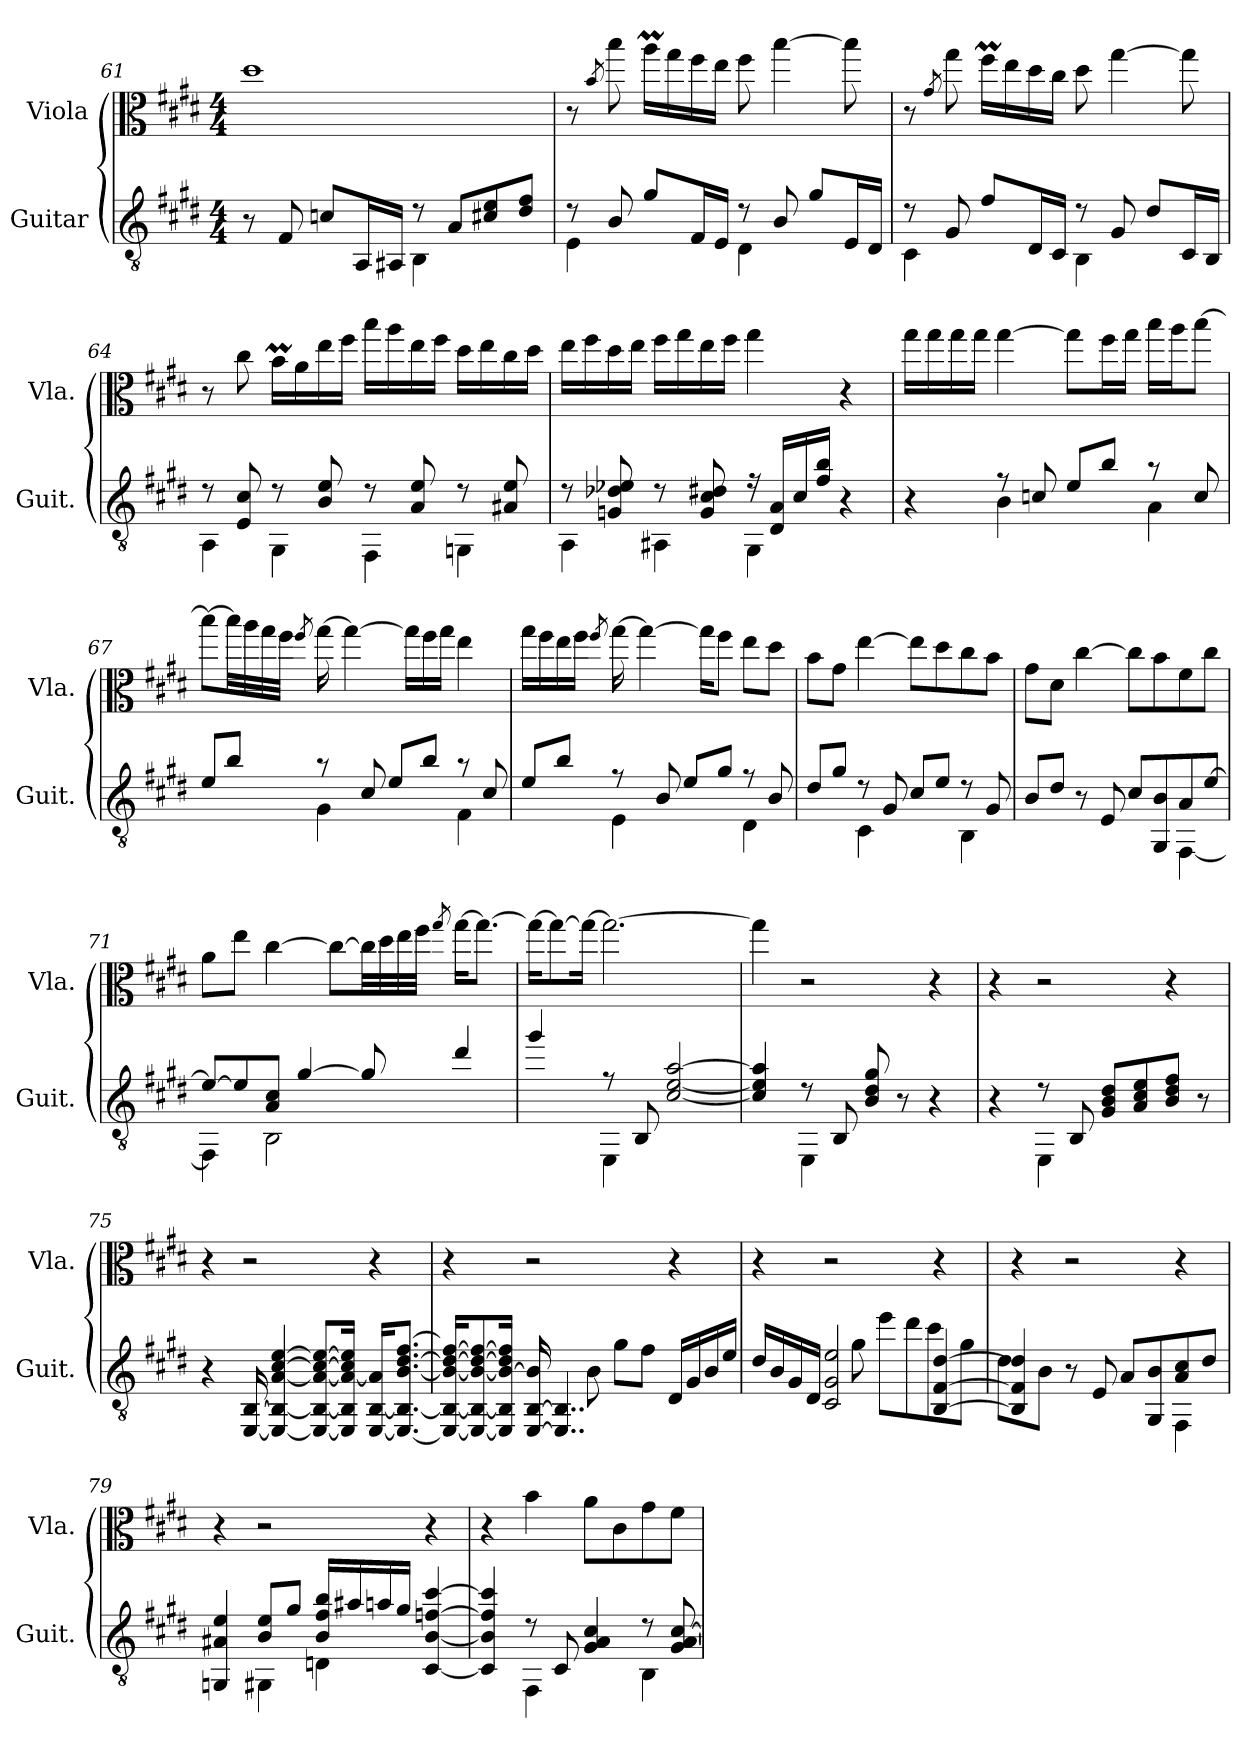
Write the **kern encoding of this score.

**kern	**kern
*part2	*part1
*staff2	*staff1
*I"Guitar	*I"Viola
*I'Guit.	*I'Vla.
*clefGv2	*clefC3
*k[f#c#g#d#]	*k[f#c#g#d#]
*M4/4	*M4/4
=61	=61
*^	*
8r	2ryy	1dd#
8F#/	.	.
8cn/L	.	.
16AA/L	.	.
16AA#X/JJ	.	.
8r	4BB\	.
8A/L	.	.
8c#X/ 8e/	4ryy	.
8d#/ 8f#/J	.	.
=62	=62	=62
8r	4E\	8r
.	.	8qb/
8B/	.	8bb\
8g#/L	4ryy	16aaM\LL
.	.	16gg#\
16F#/L	.	16ff#\
16E/JJ	.	16ee\JJ
8r	4D#\	8ff#\
8B/	.	[4bb\
8g#/L	4ryy	.
16E/L	.	8bb\]
16D#/JJ	.	.
!!LO:LB:g=z
=63	=63	=63
8r	4C#\	8r
.	.	8qg#/
8G#/	.	8gg#\
8f#/L	4ryy	16ff#M\LL
.	.	16ee\
16D#/L	.	16dd#\
16C#/JJ	.	16cc#\JJ
8r	4BB\	8dd#\
8G#/	.	[4gg#\
8d#/L	4ryy	.
16C#/L	.	8gg#\]
16BB/JJ	.	.
=64	=64	=64
8r	4AA\	8r
8E/ 8c#/	.	8cc#\
8r	4GG#\	16bM\LL
.	.	16a\
8B/ 8e/	.	16ee\
.	.	16ff#\JJ
8r	4FF#\	16bb\LL
.	.	16aa\
8A/ 8e/	.	16ee\
.	.	16ff#\JJ
8r	4GGn\	16dd#\LL
.	.	16ee\
8A#X/ 8e/	.	16cc#\
.	.	16dd#\JJ
!!LO:LB:g=z
=65	=65	=65
8r	4AA\	16ee\LL
.	.	16ff#\
8Gn/ 8d-X/ 8e-X/	.	16dd#\
.	.	16ee\JJ
8r	4AA#X\	16ff#\LL
.	.	16gg#\
8G/ 8c#/ 8d#X/	.	16ee\
.	.	16ff#\JJ
16r	4GG#\	4gg#\
16D#/ 16A/LL	.	.
16c#/	.	.
16f#/ 16b/JJ	.	.
4r	4ryy	4r
=66	=66	=66
4r	4ryy	16gg#\LL
.	.	16gg#\
.	.	16gg#\
.	.	16gg#\JJ
8r	4B\	[4gg#\
8cn/	.	.
8e/L	4ryy	8gg#\L]
8b/J	.	16ff#\L
.	.	16gg#\JJ
8r	4A\	16bb\LL
.	.	16aa\J
8c/	.	[8bb\J
!!LO:PB:g=z
=67	=67	=67
8e/L	4ryy	8bb\L_
8b/J	.	32bb\LL]
.	.	32aa\
.	.	32gg#\
.	.	32ff#\JJJ
.	.	8qff#/
8r	4G#\	[16gg#\
.	.	4gg#\_
8c#/	.	.
8e/L	4ryy	.
.	.	16gg#\LL]
8b/J	.	16ff#\
.	.	16gg#\JJ
8r	4F#\	4ee\
8c#/	.	.
=68	=68	=68
8e/L	4ryy	16gg#\LL
.	.	16ff#\
8b/J	.	16ee\
.	.	16ff#\JJ
.	.	8qff#/
8r	4E\	[16gg#\
.	.	4gg#\_
8B/	.	.
8e/L	4ryy	.
.	.	16gg#\KL]
8g#/J	.	8ff#\J
8r	4D#\	8ee\L
8B/	.	8dd#\J
!!LO:LB:g=z
=69	=69	=69
8d#/L	4ryy	8b\L
8g#/J	.	8g#\J
8r	4C#\	[4ee\
8G#/	.	.
8c#/L	4ryy	8ee\L]
8e/J	.	8dd#\
8r	4BB\	8cc#\
8G#/	.	8b\J
=70	=70	=70
8B/L	2.ryy	8g#\L
8d#/J	.	8d#\J
8r	.	[4cc#\
8E/	.	.
8c#/L	.	8cc#\L]
8GG#/ 8B/	.	8b\
8A/	[4FF#\	8f#\
[8e/J	.	8cc#\J
=71	=71	=71
8e/L_	4FF#\]	8a\L
8e/]	.	8ee\J
8A/ 8c#/J	2BB\	[4cc#\
[4g#/	.	.
.	.	8cc#\L_
8g#/]	.	32cc#\LL]
.	.	32dd#\
.	.	32ee\
.	.	32ff#\JJJ
.	.	8qgg#/
4dd#/	4ryy	[16gg#\KL
.	.	8.gg#\J_
!!LO:LB:g=z
=72	=72	=72
4gg#/	4ryy	16gg#\KL_
.	.	8gg#\_
.	.	16gg#\Jk_
8r	4EE\	2.gg#\_
8BB/	.	.
[2c#/ [2e/ [2a/	2ryy	.
=73	=73	=73
4c#/] 4e/] 4a/]	4ryy	4gg#\]
8r	4EE\	2r
8BB/	.	.
8B/ 8d#/ 8g#/	2ryy	.
8r	.	.
4r	.	4r
=74	=74	=74
4r	4ryy	4r
8r	4EE\	2r
8BB/	.	.
8G#/ 8B/ 8d#/L	2ryy	.
8A/ 8c#/ 8e/	.	.
8B/ 8d#/ 8f#/J	.	4r
8r	.	.
*v	*v	*
=75	=75
4r	4r
[16EE/ [16BB/	2r
4EE/_ 4BB/_ [4A/ [4c#/ [4e/	.
8EE/_ 8BB/_ 8A/_ 8c#/_ 8e/_L	.
16EE/] 16BB/] 16A/_ 16c#/] 16e/]Jk	.
[16EE/ [16BB/ 16A/]KL	4r
8.EE/_ 8.BB/_ [8.B/ [8.d#/ [8.f#/J	.
!!LO:LB:g=z
=76	=76
*^	*
16EE/_ 16BB/_ 16B/_ 16d#/_ 16f#/_KL	4.ryy	4r
8EE/_ 8BB/_ 8B/_ 8d#/_ 8f#/_	.	.
16EE/] 16BB/] 16B/_ 16d#/] 16f#/]Jk	.	.
[16EE/ [16BB/ 16B/]	.	2r
4..EE/] 4..BB/]	.	.
.	8B\	.
.	8g#\L	.
.	8f#\J	.
16D#/LL	4ryy	4r
16G#/	.	.
16B/	.	.
16e/JJ	.	.
=77	=77	=77
16d#/LL	4.ryy	4r
16B/	.	.
16G#/	.	.
16D#/JJ	.	.
2C#/ 2G#/ 2e/	.	2r
.	8g#\	.
.	8ee\L	.
.	8dd#\	.
[4BB/ [4F#/ [4d#/	8cc#\	4r
.	8g#\J	.
=78	=78	=78
4BB/] 4F#/] 4d#/]	8d#\L	4r
.	8B\J	.
8r	2ryy	2r
8E/	.	.
8A/L	.	.
8GG#/ 8B/	.	.
8A/ 8c#/	4FF#\	4r
8d#/J	.	.
!!LO:LB:g=z
=79	=79	=79
4GGn/ 4A#X/ 4e/	4ryy	4r
8B/ 8e/L	4GG#X\	2r
8g#/J	.	.
16B/ 16f#/ 16b/LL	4Dn\	.
16a#X/	.	.
16an/	.	.
16g#/JJ	.	.
[4C#/ [4B/ [4fn/ [4cc#/	4ryy	4r
=80	=80	=80
4C#/] 4B/] 4f/] 4cc#/]	4ryy	4r
8r	4FF#\	4b\
8C#/	.	.
4G#/ 4A/ 4c#/	4ryy	8a\L
.	.	8c#\
8r	4BB\	8g#\
[8G#/ [8A/ [8c#/	.	8f#\J
*v	*v	*
=	=
*-	*-
